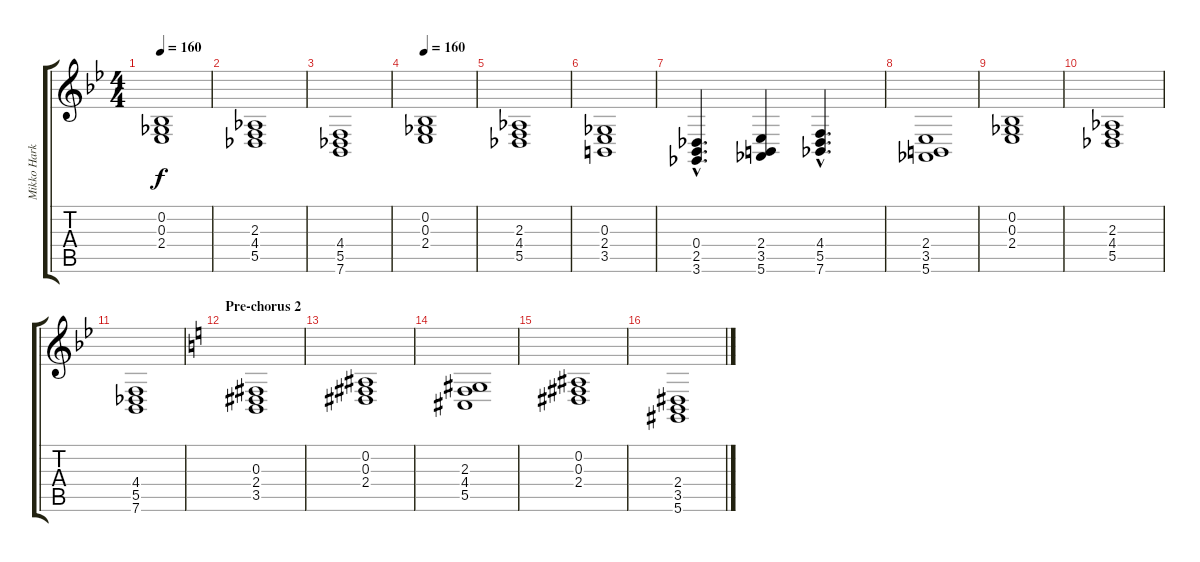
\track ("Mikko Harkin LH" "Mikko Hark") {instrument harpsichord}
\staff {score tabs}
\tuning (Eb4 Bb3 Gb3 Db3 Ab2 Eb2) {hide}
\ts (4 4)
\tempo 160
\clef g2
\ks gminor
(0.2 0.3 2.4).1{dy f} |
(2.3 4.4 5.5).1 |
(4.4 5.5 7.6).1 |
\tempo 160
(0.2 0.3 2.4).1{instrument stringensemble1} |
(2.3 4.4 5.5).1 |
(0.3 2.4 3.5).1 |
(0.4{hac} 2.5{hac} 3.6{hac}).4{d} (2.4 3.5 5.6).4 (4.4{hac} 5.5{hac} 7.6{hac}).4{d} |
(2.4 3.5 5.6).1 |
(0.2 0.3 2.4).1 |
(2.3 4.4 5.5).1 |
(4.4 5.5 7.6).1 |
\section ("" "Pre-chorus 2")
\ks c
(0.3 2.4 3.5).1{instrument stringensemble1} |
(0.2 0.3 2.4).1 |
(2.3 4.4 5.5).1 |
(0.2 0.3 2.4).1 |
(2.4 3.5 5.6).1
